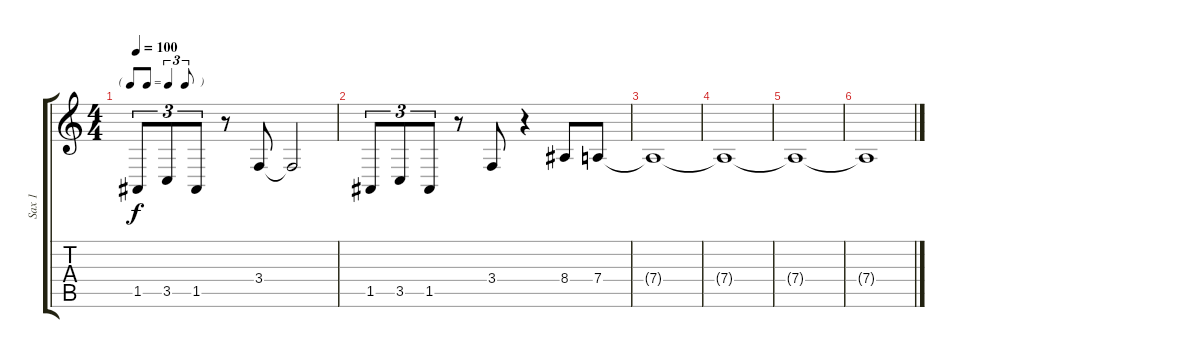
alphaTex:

\track ("Sax 1" "Sax 1") {instrument altosax}
\staff {score tabs}
\tuning (E4 B3 G3 D3 A2 E2) {hide}
\ts (4 4)
\tf triplet8th
\tempo 100
\clef g2
\ks c
1.5.8{tu (3 2) dy f} 3.5.8{tu (3 2)} 1.5.8{tu (3 2)} r.8 3.4.8 3.4{t}.2 |
1.5.8{tu (3 2)} 3.5.8{tu (3 2)} 1.5.8{tu (3 2)} r.8 3.4.8 r.4 8.4.8 7.4.8 |
7.4{t}.1 |
7.4{t}.1 |
7.4{t}.1 |
7.4{t}.1
